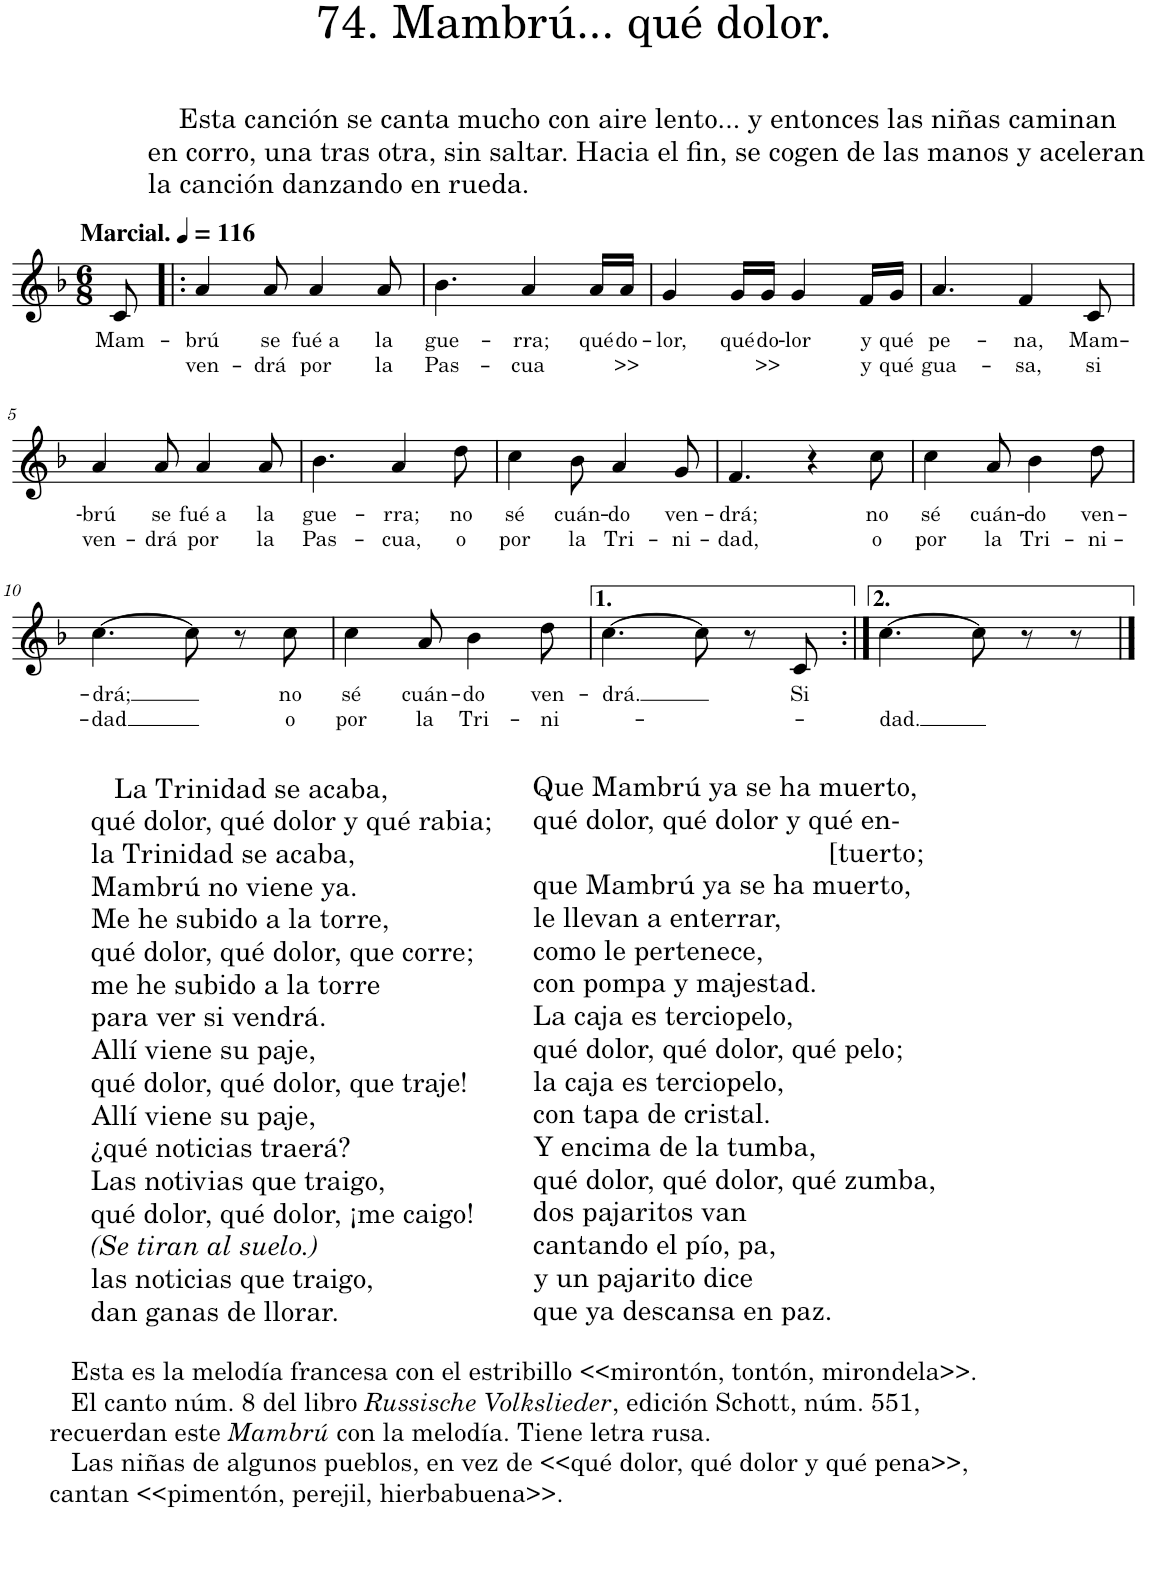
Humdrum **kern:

**kern	**text	**text
*part1	*part1	*part1
*staff1	*staff1	*staff1
*I"Piano	*	*
*I'Pno.	*	*
*clefG2	*	*
*k[b-]	*	*
*M6/8	*	*
*MM116	*	*
=	=	=
!LO:TX:a:t=Esta canción se canta mucho con aire lento... y entonces las niñas caminan	!	!
!LO:TX:a:t=en corro, una tras otra, sin saltar. Hacia el fin, se cogen de las manos y aceleran	!	!
!LO:TX:a:t=la canción danzando en rueda.	!	!
!LO:TX:a:B:t=Marcial.	!	!
!	!LO:LY:b	!
8c/	Mam-	.
=1!|:	=1!|:	=1!|:
!	!LO:LY:b	!LO:LY:b
4a/	-brú	ven-
!	!LO:LY:b	!LO:LY:b
8a/	se	-drá
!	!LO:LY:b	!LO:LY:b
4a/	fué a	por
!	!LO:LY:b	!LO:LY:b
8a/	la	la
=2	=2	=2
!	!LO:LY:b	!LO:LY:b
4.b-\	gue-	Pas-
!	!LO:LY:b	!LO:LY:b
4a/	-rra;	-cua
!	!LO:LY:b	!
16a/LL	qué	.
!	!LO:LY:b	!LO:LY:b
16a/JJ	do-	>>
=3	=3	=3
!	!LO:LY:b	!
4g/	-lor,	.
!	!LO:LY:b	!
16g/LL	qué	.
!	!LO:LY:b	!LO:LY:b
16g/JJ	do-	>>
!	!LO:LY:b	!
4g/	-lor	.
!	!LO:LY:b	!LO:LY:b
16f/LL	y	y
!	!LO:LY:b	!LO:LY:b
16g/JJ	qué	qué
=4	=4	=4
!	!LO:LY:b	!LO:LY:b
4.a/	pe-	gua-
!	!LO:LY:b	!LO:LY:b
4f/	-na,	-sa,
!	!LO:LY:b	!LO:LY:b
8c/	Mam-	si
!!LO:LB:g=z
=5	=5	=5
!	!LO:LY:b	!LO:LY:b
4a/	-brú	ven-
!	!LO:LY:b	!LO:LY:b
8a/	se	-drá
!	!LO:LY:b	!LO:LY:b
4a/	fué a	por
!	!LO:LY:b	!LO:LY:b
8a/	la	la
=6	=6	=6
!	!LO:LY:b	!LO:LY:b
4.b-\	gue-	Pas-
!	!LO:LY:b	!LO:LY:b
4a/	-rra;	-cua,
!	!LO:LY:b	!LO:LY:b
8dd\	no	o
=7	=7	=7
!	!LO:LY:b	!LO:LY:b
4cc\	sé	por
!	!LO:LY:b	!LO:LY:b
8b-\	cuán-	la
!	!LO:LY:b	!LO:LY:b
4a/	-do	Tri-
!	!LO:LY:b	!LO:LY:b
8g/	ven-	-ni-
=8	=8	=8
!	!LO:LY:b	!LO:LY:b
4.f/	-drá;	-dad,
4r	.	.
!	!LO:LY:b	!LO:LY:b
8cc\	no	o
=9	=9	=9
!	!LO:LY:b	!LO:LY:b
4cc\	sé	por
!	!LO:LY:b	!LO:LY:b
8a/	cuán-	la
!	!LO:LY:b	!LO:LY:b
4b-\	-do	Tri-
!	!LO:LY:b	!LO:LY:b
8dd\	ven-	-ni-
!!LO:LB:g=z
=10	=10	=10
!LO:TX:b:t=La Trinidad se acaba,	!	!
!LO:TX:b:t=qué dolor, qué dolor y qué rabia;	!	!
!LO:TX:b:t=la Trinidad se acaba,	!	!
!LO:TX:b:t=Mambrú no viene ya.	!	!
!LO:TX:b:t=Me he subido a la torre,	!	!
!LO:TX:b:t=qué dolor, qué dolor, que corre;	!	!
!LO:TX:b:t=me he subido a la torre	!	!
!LO:TX:b:t=para ver si vendrá.	!	!
!LO:TX:b:t=Allí viene su paje,	!	!
!LO:TX:b:t=qué dolor, qué dolor, que traje!	!	!
!LO:TX:b:t=Allí viene su paje,	!	!
!LO:TX:b:t=¿qué noticias traerá?	!	!
!LO:TX:b:t=Las notivias que traigo,	!	!
!LO:TX:b:t=qué dolor, qué dolor, ¡me caigo!	!	!
!LO:TX:b:i:t=(Se tiran al suelo.)	!	!
!LO:TX:b:t=las noticias que traigo,	!	!
!LO:TX:b:t=dan ganas de llorar.	!	!
!	!LO:LY:b	!LO:LY:b
[4.cc\	-drá;	-dad
8cc\]	.	.
8r	.	.
!	!LO:LY:b	!LO:LY:b
8cc\	no	o
=11	=11	=11
!LO:TX:b:t=Esta es la melodía francesa con el estribillo <<mirontón, tontón, mirondela>>.	!	!
!LO:TX:b:t=El canto núm. 8 del libro	!	!
!LO:TX:b:i:t=Russische Volkslieder	!	!
!LO:TX:b:t=, edición Schott, núm. 551,	!	!
!LO:TX:b:t=recuerdan este	!	!
!LO:TX:b:i:t=Mambrú	!	!
!LO:TX:b:t=con la melodía. Tiene letra rusa.	!	!
!LO:TX:b:t=Las niñas de algunos pueblos, en vez de <<qué dolor, qué dolor y qué pena>>,	!	!
!LO:TX:b:t=cantan <<pimentón, perejil, hierbabuena>>.	!	!
!	!LO:LY:b	!LO:LY:b
4cc\	sé	por
!	!LO:LY:b	!LO:LY:b
8a/	cuán-	la
!LO:TX:b:t=Que Mambrú ya se ha muerto,	!	!
!LO:TX:b:t=qué dolor, qué dolor y qué en-	!	!
!LO:TX:b:t=[tuerto;	!	!
!LO:TX:b:t=que Mambrú ya se ha muerto,	!	!
!LO:TX:b:t=le llevan a enterrar,	!	!
!LO:TX:b:t=como le pertenece,	!	!
!LO:TX:b:t=con pompa y majestad.	!	!
!LO:TX:b:t=La caja es terciopelo,	!	!
!LO:TX:b:t=qué dolor, qué dolor, qué pelo;	!	!
!LO:TX:b:t=la caja es terciopelo,	!	!
!LO:TX:b:t=con tapa de cristal.	!	!
!LO:TX:b:t=Y encima de la tumba,	!	!
!LO:TX:b:t=qué dolor, qué dolor, qué zumba,	!	!
!LO:TX:b:t=dos pajaritos van	!	!
!LO:TX:b:t=cantando el pío, pa,	!	!
!LO:TX:b:t=y un pajarito dice	!	!
!LO:TX:b:t=que ya descansa en paz.	!	!
!	!LO:LY:b	!LO:LY:b
4b-\	-do	Tri-
!	!LO:LY:b	!LO:LY:b
8dd\	ven-	-ni-
=12	=12	=12
!	!LO:LY:b	!
[4.cc\	-drá.	.
8cc\]	.	.
8r	.	.
!	!LO:LY:b	!
8c/	Si	.
=13:|!	=13:|!	=13:|!
!	!	!LO:LY:b
[4.cc\	.	dad.
8cc\]	.	.
8r	.	.
8r	.	.
==	==	==
*-	*-	*-
